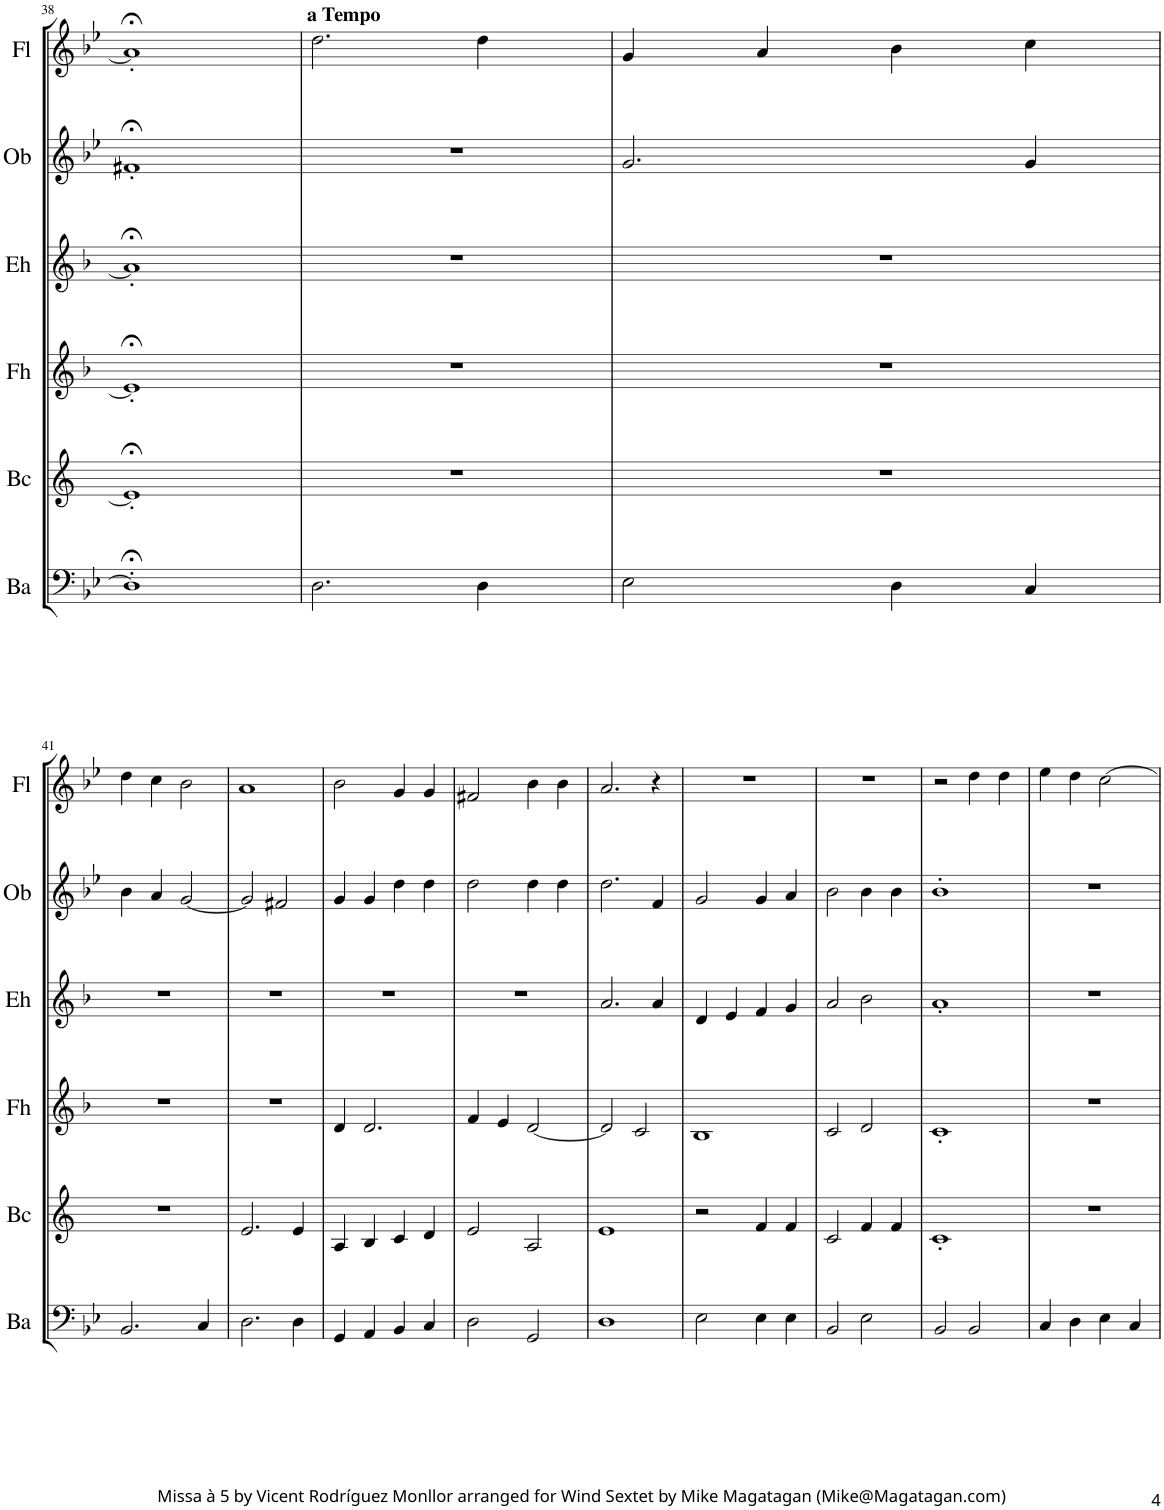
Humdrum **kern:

**kern	**kern	**kern	**kern	**kern	**kern
*part6	*part5	*part4	*part3	*part2	*part1
*staff6	*staff5	*staff4	*staff3	*staff2	*staff1
*I"Bassoon	*I"Bass Clarinet	*I"Horn in F	*I"English Horn	*I"Oboe	*I"Flute
*I'Ba	*I'Bc	*	*I'Eh	*I'Ob	*I'Fl
!!LO:PB:g=z
*clefF4	*clefG2	*clefG2	*clefG2	*clefG2	*clefG2
*	*Trd8c14	*Trd4c7	*Trd4c7	*	*
*k[b-e-]	*k[]	*k[b-]	*k[b-]	*k[b-e-]	*k[b-e-]
*M2/2	*M2/2	*M2/2	*M2/2	*M2/2	*M2/2
*met(c|)	*met(c|)	*met(c|)	*met(c|)	*met(c|)	*met(c|)
=38	=38	=38	=38	=38	=38
1D;<']	1e;<']	1e;<']	1a;<']	1f#X;<'	1a;<']
=39	=39	=39	=39	=39	=39
!	!	!	!	!	!LO:TX:a:B:t=a Tempo
2.D\	1r	1r	1r	1r	2.dd\
4D\	.	.	.	.	4dd\
=40	=40	=40	=40	=40	=40
2E-\	1r	1r	1r	2.g/	4g/
.	.	.	.	.	4a/
4D\	.	.	.	.	4b-\
4C/	.	.	.	4g/	4cc\
!!LO:LB:g=z
=41	=41	=41	=41	=41	=41
2.BB-/	1r	1r	1r	4b-\	4dd\
.	.	.	.	4a/	4cc\
.	.	.	.	[2g/	2b-\
4C/	.	.	.	.	.
=42	=42	=42	=42	=42	=42
2.D\	2.e/	1r	1r	2g/]	1a
.	.	.	.	2f#X/	.
4D\	4e/	.	.	.	.
=43	=43	=43	=43	=43	=43
4GG/	4A/	4d/	1r	4g/	2b-\
4AA/	4B/	2.d/	.	4g/	.
4BB-/	4c/	.	.	4dd\	4g/
4C/	4d/	.	.	4dd\	4g/
=44	=44	=44	=44	=44	=44
2D\	2e/	4f/	1r	2dd\	2f#X/
.	.	4e/	.	.	.
2GG/	2A/	[2d/	.	4dd\	4b-\
.	.	.	.	4dd\	4b-\
=45	=45	=45	=45	=45	=45
1D	1e	2d/]	2.a/	2.dd\	2.a/
.	.	2c/	.	.	.
.	.	.	4a/	4f/	4r
=46	=46	=46	=46	=46	=46
2E-\	2r	1B-	4d/	2g/	1r
.	.	.	4e/	.	.
4E-\	4f/	.	4f/	4g/	.
4E-\	4f/	.	4g/	4a/	.
=47	=47	=47	=47	=47	=47
2BB-/	2c/	2c/	2a/	2b-\	1r
2E-\	4f/	2d/	2b-\	4b-\	.
.	4f/	.	.	4b-\	.
=48	=48	=48	=48	=48	=48
2BB-/	1c'	1c'	1a'	1b-'	2r
2BB-/	.	.	.	.	4dd\
.	.	.	.	.	4dd\
=49	=49	=49	=49	=49	=49
4C/	1r	1r	1r	1r	4ee-\
4D\	.	.	.	.	4dd\
4E-\	.	.	.	.	[2cc\
4C/	.	.	.	.	.
=	=	=	=	=	=
*-	*-	*-	*-	*-	*-
